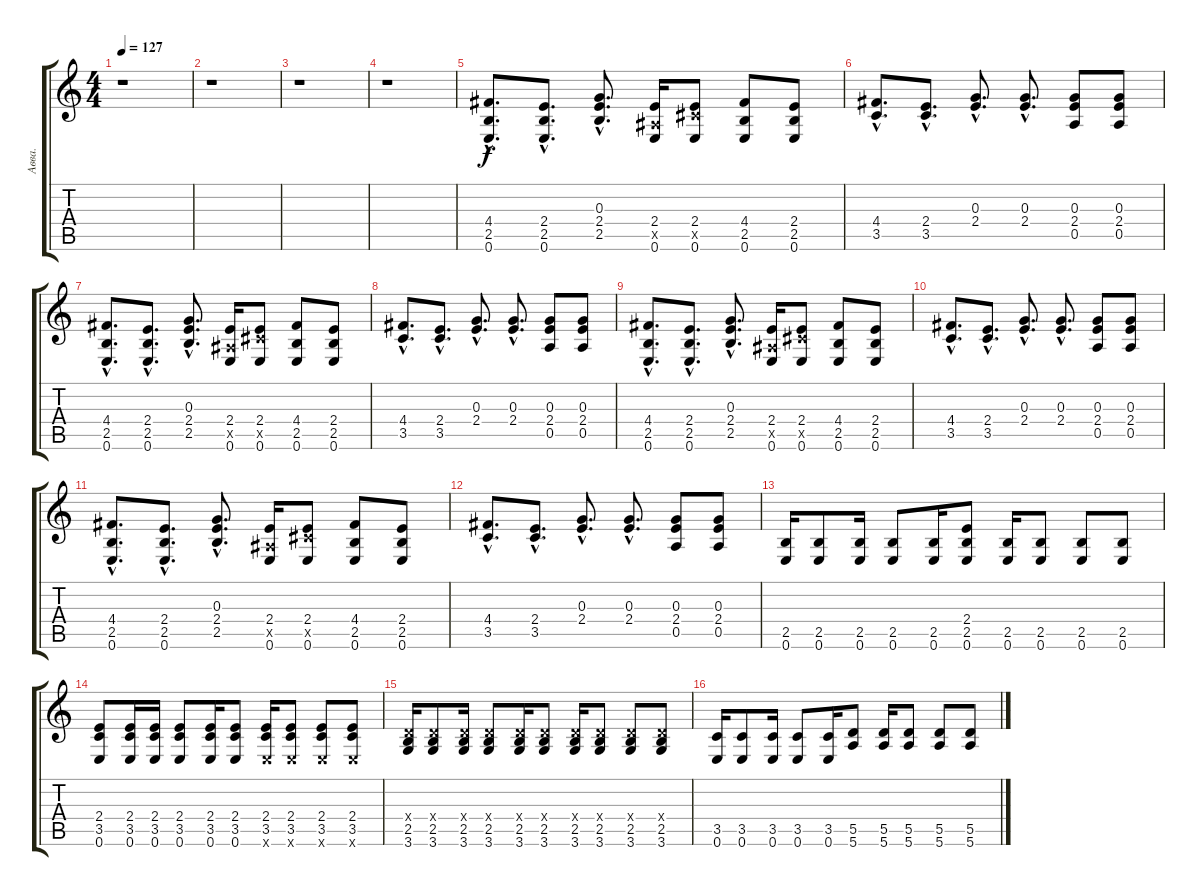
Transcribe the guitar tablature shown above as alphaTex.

\track ("Авва." "Авва.") {instrument distortionguitar}
\staff {score tabs}
\tuning (E4 B3 G3 D3 A2 E2) {hide}
\ts (4 4)
\tempo 127
\clef g2
\ks c
r.1{dy f instrument distortionguitar} |
r.1 |
r.1 |
r.1 |
(4.4{hac} 2.5{hac} 0.6{hac}).8{d} (2.4{hac} 2.5{hac} 0.6{hac}).8{d} (0.3{hac} 2.4{hac} 2.5{hac}).8{d} (2.4 1.5{x} 0.6).16 (2.4 4.5{x} 0.6).8 (4.4 2.5 0.6).8 (2.4 2.5 0.6).8 |
(4.4{hac} 3.5{hac}).8{d} (2.4{hac} 3.5{hac}).8{d} (0.3{hac} 2.4{hac}).8{d} (0.3{hac} 2.4{hac}).8{d} (0.3 2.4 0.5).8 (0.3 2.4 0.5).8 |
(4.4{hac} 2.5{hac} 0.6{hac}).8{d} (2.4{hac} 2.5{hac} 0.6{hac}).8{d} (0.3{hac} 2.4{hac} 2.5{hac}).8{d} (2.4 1.5{x} 0.6).16 (2.4 4.5{x} 0.6).8 (4.4 2.5 0.6).8 (2.4 2.5 0.6).8 |
(4.4{hac} 3.5{hac}).8{d} (2.4{hac} 3.5{hac}).8{d} (0.3{hac} 2.4{hac}).8{d} (0.3{hac} 2.4{hac}).8{d} (0.3 2.4 0.5).8 (0.3 2.4 0.5).8 |
(4.4{hac} 2.5{hac} 0.6{hac}).8{d} (2.4{hac} 2.5{hac} 0.6{hac}).8{d} (0.3{hac} 2.4{hac} 2.5{hac}).8{d} (2.4 1.5{x} 0.6).16 (2.4 4.5{x} 0.6).8 (4.4 2.5 0.6).8 (2.4 2.5 0.6).8 |
(4.4{hac} 3.5{hac}).8{d} (2.4{hac} 3.5{hac}).8{d} (0.3{hac} 2.4{hac}).8{d} (0.3{hac} 2.4{hac}).8{d} (0.3 2.4 0.5).8 (0.3 2.4 0.5).8 |
(4.4{hac} 2.5{hac} 0.6{hac}).8{d} (2.4{hac} 2.5{hac} 0.6{hac}).8{d} (0.3{hac} 2.4{hac} 2.5{hac}).8{d} (2.4 1.5{x} 0.6).16 (2.4 4.5{x} 0.6).8 (4.4 2.5 0.6).8 (2.4 2.5 0.6).8 |
(4.4{hac} 3.5{hac}).8{d} (2.4{hac} 3.5{hac}).8{d} (0.3{hac} 2.4{hac}).8{d} (0.3{hac} 2.4{hac}).8{d} (0.3 2.4 0.5).8 (0.3 2.4 0.5).8 |
(2.5 0.6).16 (2.5 0.6).8 (2.5 0.6).16 (2.5 0.6).8 (2.5 0.6).16 (2.4 2.5 0.6).8 (2.5 0.6).16 (2.5 0.6).8 (2.5 0.6).8 (2.5 0.6).8 |
(2.4 3.5 0.6).8 (2.4 3.5 0.6).16 (2.4 3.5 0.6).16 (2.4 3.5 0.6).8 (2.4 3.5 0.6).16 (2.4 3.5 0.6).8 (2.4 3.5 0.6{x}).16 (2.4 3.5 0.6{x}).8 (2.4 3.5 0.6{x}).8 (2.4 3.5 0.6{x}).8 |
(0.4{x} 2.5 3.6).16 (0.4{x} 2.5 3.6).8 (0.4{x} 2.5 3.6).16 (0.4{x} 2.5 3.6).8 (0.4{x} 2.5 3.6).16 (0.4{x} 2.5 3.6).8 (0.4{x} 2.5 3.6).16 (0.4{x} 2.5 3.6).8 (0.4{x} 2.5 3.6).8 (0.4{x} 2.5 3.6).8 |
(3.5 0.6).16 (3.5 0.6).8 (3.5 0.6).16 (3.5 0.6).8 (3.5 0.6).16 (5.5 5.6).8 (5.5 5.6).16 (5.5 5.6).8 (5.5 5.6).8 (5.5 5.6).8
